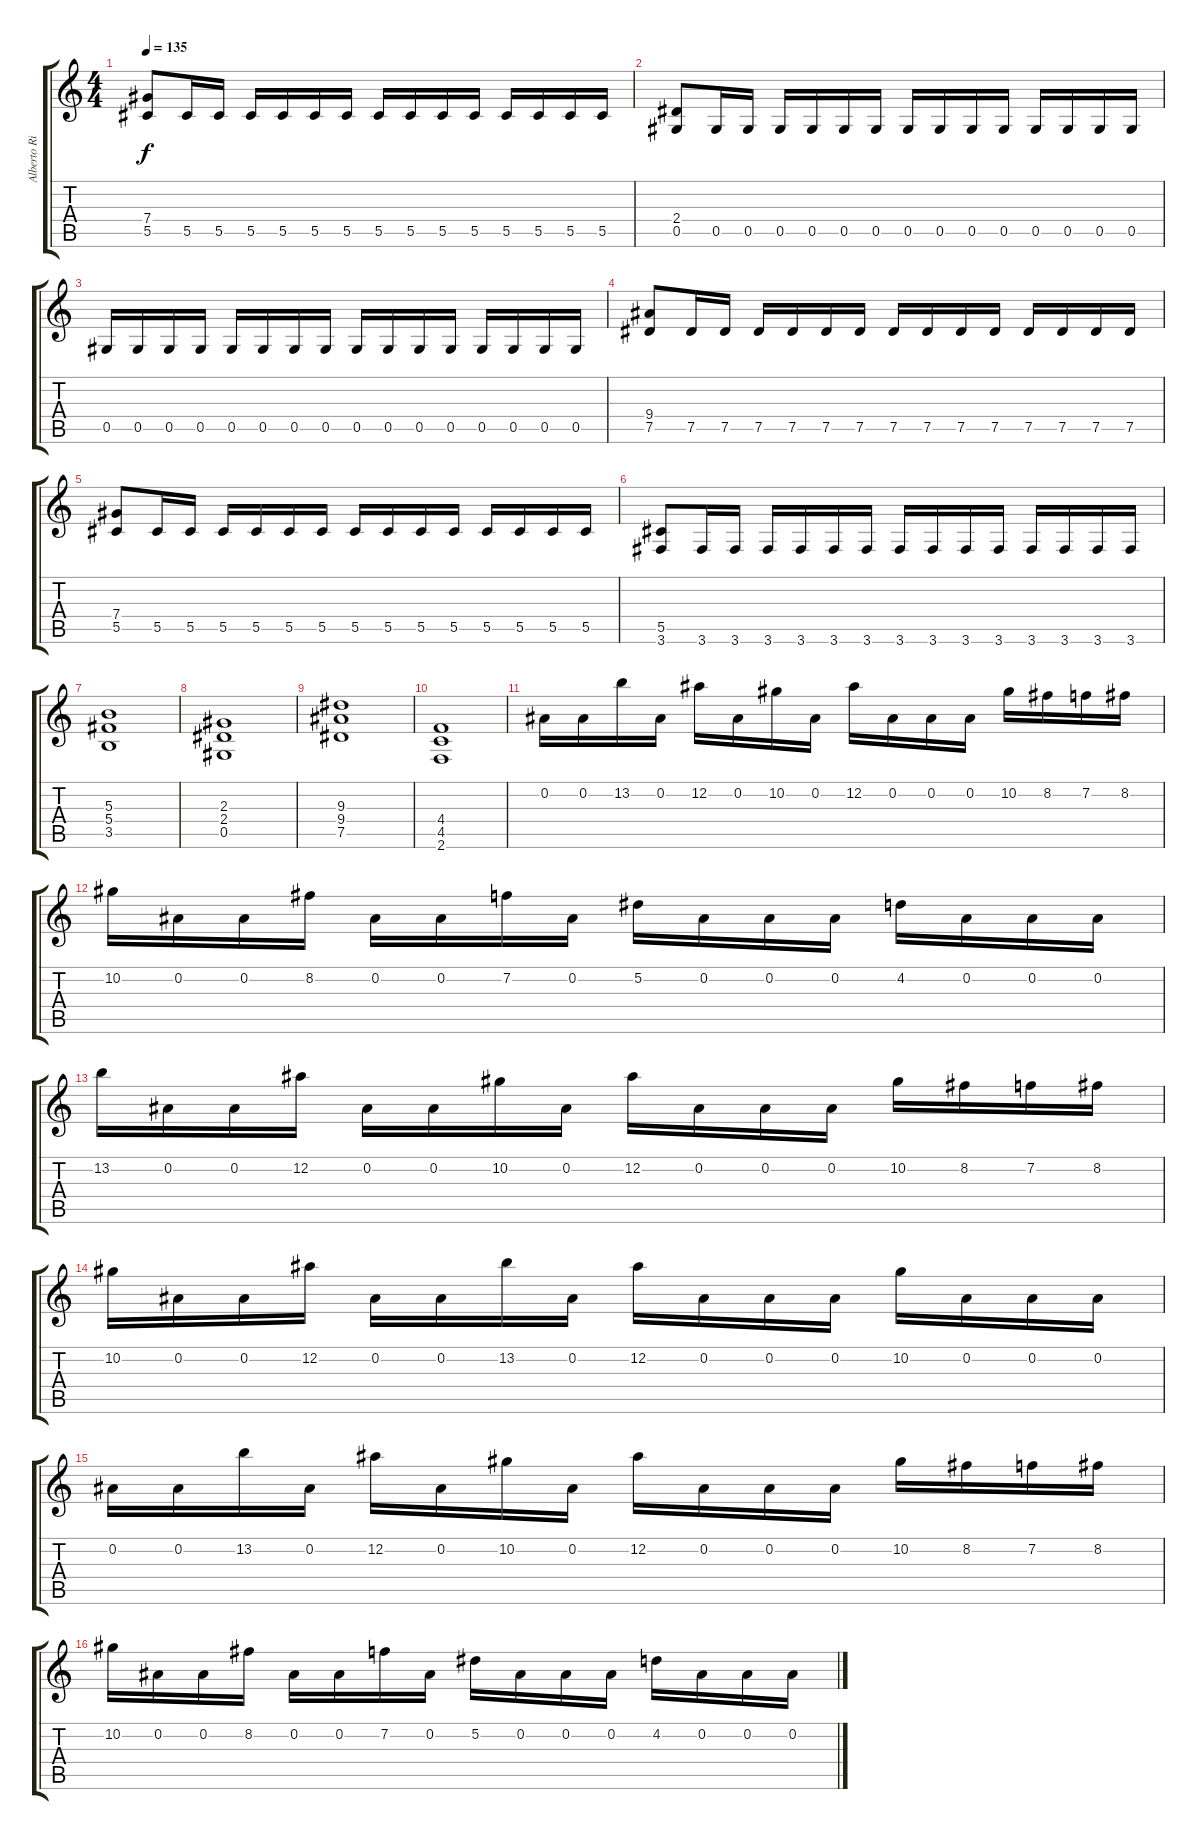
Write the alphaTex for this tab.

\track ("Alberto Rionda" "Alberto Ri") {instrument distortionguitar}
\staff {score tabs}
\tuning (Eb4 Bb3 Gb3 Db3 Ab2 Eb2) {hide}
\ts (4 4)
\tempo 135
\clef g2
\ks c
(7.4 5.5).8{dy f} 5.5.16 5.5.16 5.5.16 5.5.16 5.5.16 5.5.16 5.5.16 5.5.16 5.5.16 5.5.16 5.5.16 5.5.16 5.5.16 5.5.16 |
(2.4 0.5).8 0.5.16 0.5.16 0.5.16 0.5.16 0.5.16 0.5.16 0.5.16 0.5.16 0.5.16 0.5.16 0.5.16 0.5.16 0.5.16 0.5.16 |
0.5.16 0.5.16 0.5.16 0.5.16 0.5.16 0.5.16 0.5.16 0.5.16 0.5.16 0.5.16 0.5.16 0.5.16 0.5.16 0.5.16 0.5.16 0.5.16 |
(9.4 7.5).8 7.5.16 7.5.16 7.5.16 7.5.16 7.5.16 7.5.16 7.5.16 7.5.16 7.5.16 7.5.16 7.5.16 7.5.16 7.5.16 7.5.16 |
(7.4 5.5).8 5.5.16 5.5.16 5.5.16 5.5.16 5.5.16 5.5.16 5.5.16 5.5.16 5.5.16 5.5.16 5.5.16 5.5.16 5.5.16 5.5.16 |
(5.5 3.6).8 3.6.16 3.6.16 3.6.16 3.6.16 3.6.16 3.6.16 3.6.16 3.6.16 3.6.16 3.6.16 3.6.16 3.6.16 3.6.16 3.6.16 |
(5.3 5.4 3.5).1 |
(2.3 2.4 0.5).1 |
(9.3 9.4 7.5).1 |
(4.4 4.5 2.6).1 |
0.2.16 0.2.16 13.2.16 0.2.16 12.2.16 0.2.16 10.2.16 0.2.16 12.2.16 0.2.16 0.2.16 0.2.16 10.2.16 8.2.16 7.2.16 8.2.16 |
10.2.16 0.2.16 0.2.16 8.2.16 0.2.16 0.2.16 7.2.16 0.2.16 5.2.16 0.2.16 0.2.16 0.2.16 4.2.16 0.2.16 0.2.16 0.2.16 |
13.2.16 0.2.16 0.2.16 12.2.16 0.2.16 0.2.16 10.2.16 0.2.16 12.2.16 0.2.16 0.2.16 0.2.16 10.2.16 8.2.16 7.2.16 8.2.16 |
10.2.16 0.2.16 0.2.16 12.2.16 0.2.16 0.2.16 13.2.16 0.2.16 12.2.16 0.2.16 0.2.16 0.2.16 10.2.16 0.2.16 0.2.16 0.2.16 |
0.2.16 0.2.16 13.2.16 0.2.16 12.2.16 0.2.16 10.2.16 0.2.16 12.2.16 0.2.16 0.2.16 0.2.16 10.2.16 8.2.16 7.2.16 8.2.16 |
10.2.16 0.2.16 0.2.16 8.2.16 0.2.16 0.2.16 7.2.16 0.2.16 5.2.16 0.2.16 0.2.16 0.2.16 4.2.16 0.2.16 0.2.16 0.2.16
